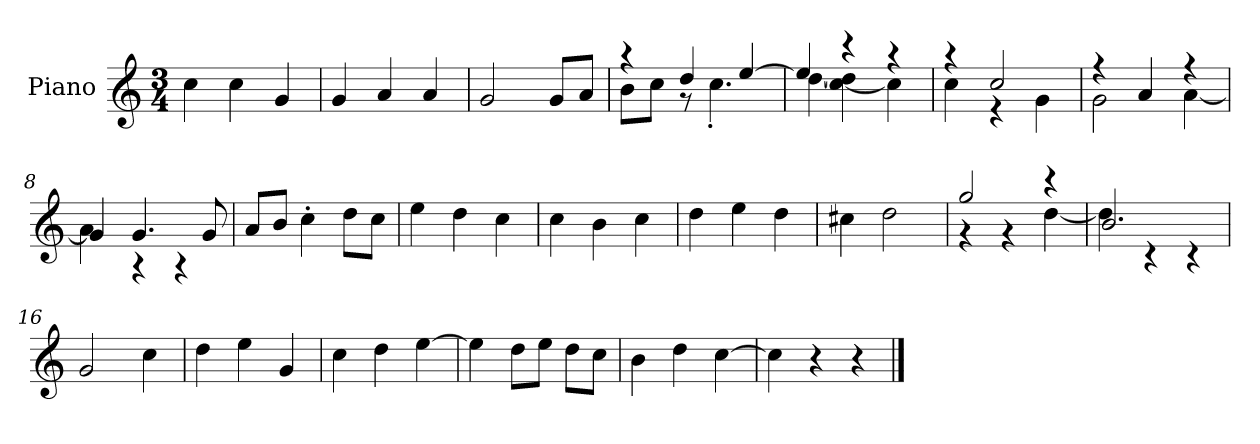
**kern
*part1
*staff1
*I"Piano
*I'P-no
*clefG2
*k[]
*M3/4
*MM179
=1
4cc\
4cc\
4g/
=2
4g/
4a/
4a/
=3
2g/
8g/L
8a/J
=4
*^
4r	8b\L
.	8cc\J
4dd/	8r
.	4.cc'\
[4ee/	.
=5	=5
4ee/]	[4dd\
4r	[4cc\ 4dd\]
4r	4cc\]
=6	=6
4r	4cc\
2cc/	4r
.	4g\
=7	=7
4r	2g\
4a/	.
4r	[4a\
=8	=8
4g/	4a\]
4.g/	4r
.	4r
8g/	.
*v	*v
!!LO:LB:g=z
=9
8a/L
8b/J
4cc'\
8dd\L
8cc\J
=10
4ee\
4dd\
4cc\
=11
4cc\
4b\
4cc\
=12
4dd\
4ee\
4dd\
=13
4cc#X\
2dd\
=14
*^
2gg/	4r
.	4r
4r	[4dd\
=15	=15
2.b/	4dd\]
.	4r
.	4r
*v	*v
=16
2g/
4cc\
=17
4dd\
4ee\
4g/
=18
4cc\
4dd\
[4ee\
=19
4ee\]
8dd\L
8ee\J
8dd\L
8cc\J
!!LO:LB:g=z
=20
4b\
4dd\
[4cc\
=21
4cc\]
4r
4r
==
*-
